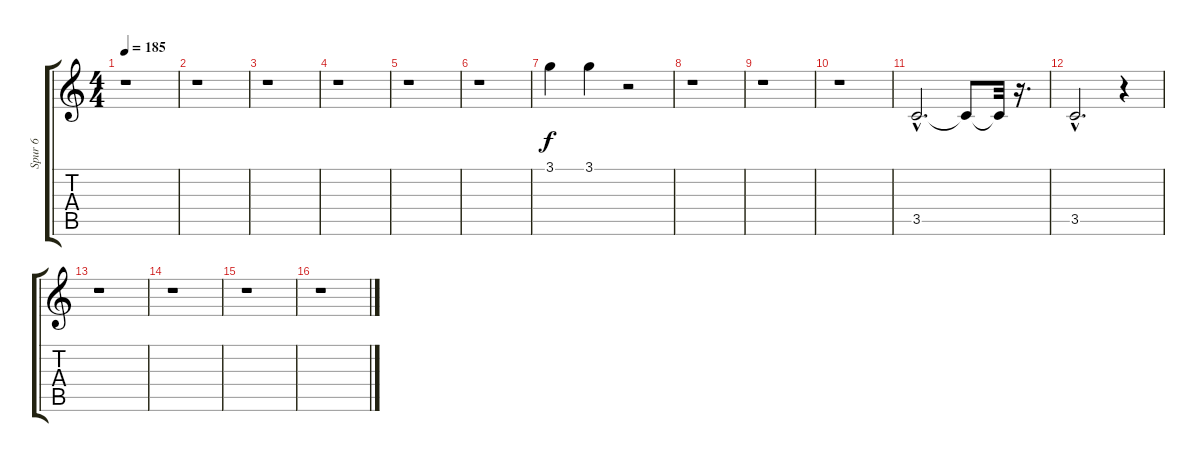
\track ("Spur 6" "Spur 6") {instrument electricguitarclean}
\staff {score tabs}
\tuning (E4 B3 G3 D3 A2 E2) {hide}
\ts (4 4)
\tempo 185
\clef g2
\ks c
r.1{dy f instrument electricguitarclean} |
r.1 |
r.1 |
r.1 |
r.1 |
r.1 |
3.1.4 3.1.4 r.2 |
r.1 |
r.1 |
r.1 |
3.5{hac}.2{d} 3.5{t}.8 3.5{t}.32 r.16{d} |
3.5{hac}.2{d} r.4 |
r.1 |
r.1 |
r.1 |
r.1
